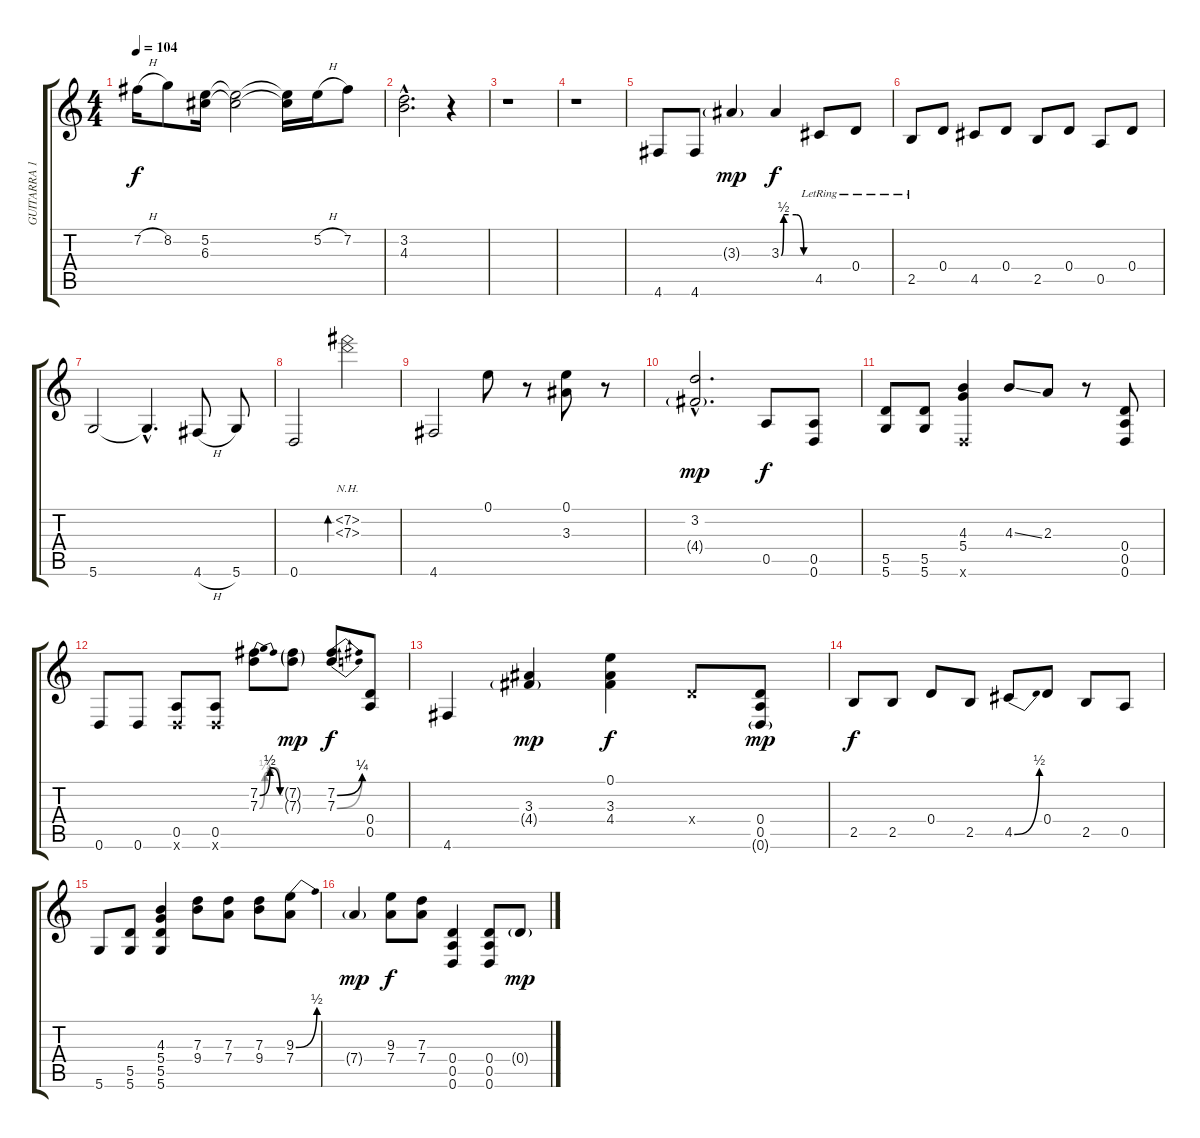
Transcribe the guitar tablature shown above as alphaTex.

\track ("GUITARRA 1" "GUITARRA 1") {instrument overdrivenguitar}
\staff {score tabs}
\tuning (E4 B3 G3 D3 A2 D2) {hide}
\ts (4 4)
\tempo 104
\clef g2
\ks c
7.2{h}.16{dy f} 8.2.8 (5.2 6.3).16 (5.2{t} 6.3{t}).2 (5.2{t} 6.3{t}).16 5.2{h}.16 7.2.8 |
(3.2{hac} 4.3{hac}).2{d} r.4 |
r.1 |
r.1 |
4.6.8 4.6.8 3.3{g}.4{dy mp} 3.3{be (custom 0 0 5 2 15 2 30 2 45 0 60 0)}.4{dy f} 4.5{lr}.8 0.4{lr}.8 |
2.5{lr}.8 0.4.8 4.5.8 0.4.8 2.5.8 0.4.8 0.5.8 0.4.8 |
5.6.2 5.6{hac t}.4{d} 4.6{h}.8 5.6.8 |
0.6.2 (7.2{nh} 7.3{nh}).2{bd 240} |
4.6.2 0.1.8 r.8 (0.1 3.3).8 r.8 |
(3.2{hac} 4.4{g hac}).2{d dy mp} 0.5.8{dy f} (0.5 0.6).8 |
(5.5 5.6).8 (5.5 5.6).8 (4.3 5.4 0.6{x}).4 4.3{ss}.8 2.3.8 r.8 (0.4 0.5 0.6).8 |
0.6.8 0.6.8 (0.5 0.6{x}).8 (0.5 0.6{x}).8 (7.2{be (bendrelease 0 0 30 2 45 2 60 0)} 7.3{be (custom 0 0 15 1 30 2 45 2 60 0)}).8 (7.2{g} 7.3{g}).8{dy mp} (7.2{be (bend 0 0 60 1)} 7.3{be (bend 0 0 60 1)}).8{dy f} (0.4 0.5).8 |
4.6.4 (3.3 4.4{g}).4{dy mp} (0.1 3.3 4.4).4{dy f} 0.4{x}.8 (0.4 0.5 0.6{g}).8{dy mp} |
2.5.8{dy f} 2.5.8 0.4.8 2.5.8 4.5{be (bend 0 0 60 2)}.8 0.4.8 2.5.8 0.5.8 |
5.6.8 (5.5 5.6).8 (4.3 5.4 5.5 5.6).4 (7.3 9.4).8 (7.3 7.4).8 (7.3 9.4).8 (9.3{be (bend 0 0 60 2)} 7.4).8 |
7.4{g}.4{dy mp} (9.3 7.4).8{dy f} (7.3 7.4).8 (0.4 0.5 0.6).4 (0.4 0.5 0.6).8 0.4{g}.8{dy mp}
